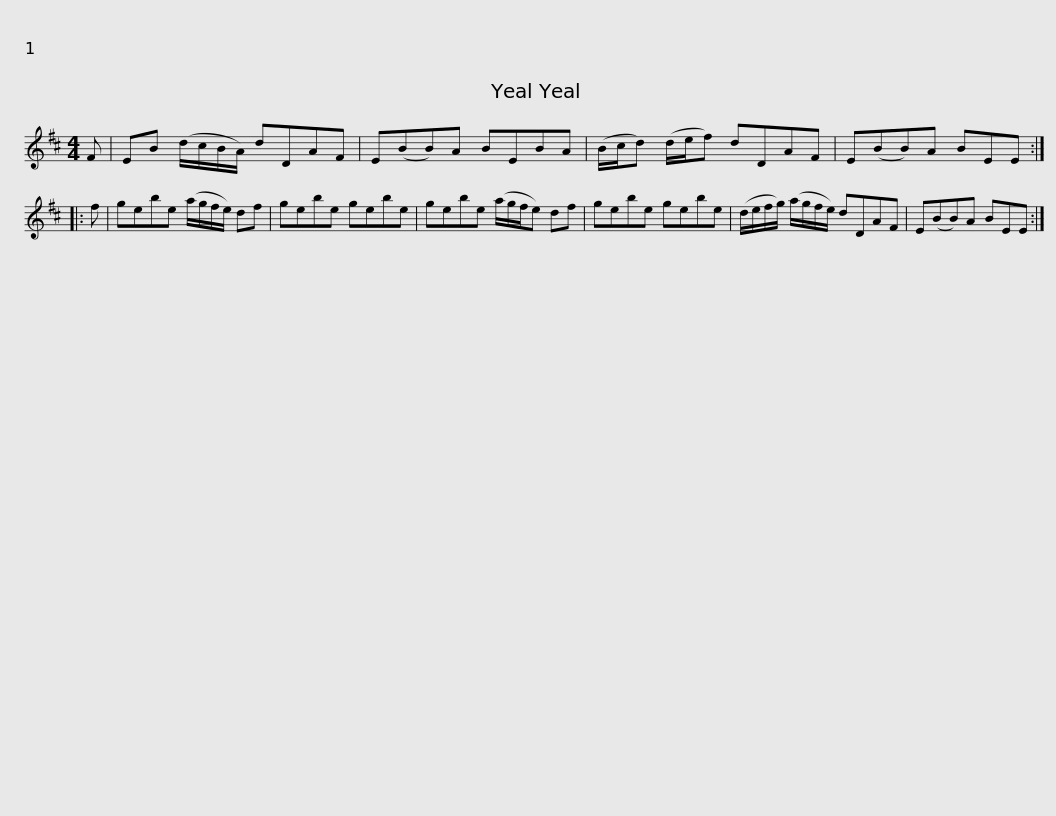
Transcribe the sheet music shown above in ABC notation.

X:1
L:1/8
M:4/4
I:linebreak $
K:D
V:1 treble
V:1
 F | EB (d/c/B/A/) dDAF | E(BB)A BEBA | (B/c/d) (d/e/f) dDAF | E(BB)A BEE :: %5
 f |$ gebe (a/g/f/e/) df | gebe gebe | gebe (a/g/f/e) df | gebe gebe |$ %10
 (d/e/f/g/) (a/g/f/e/) dDAF | E(BB)A BEE :| %12
